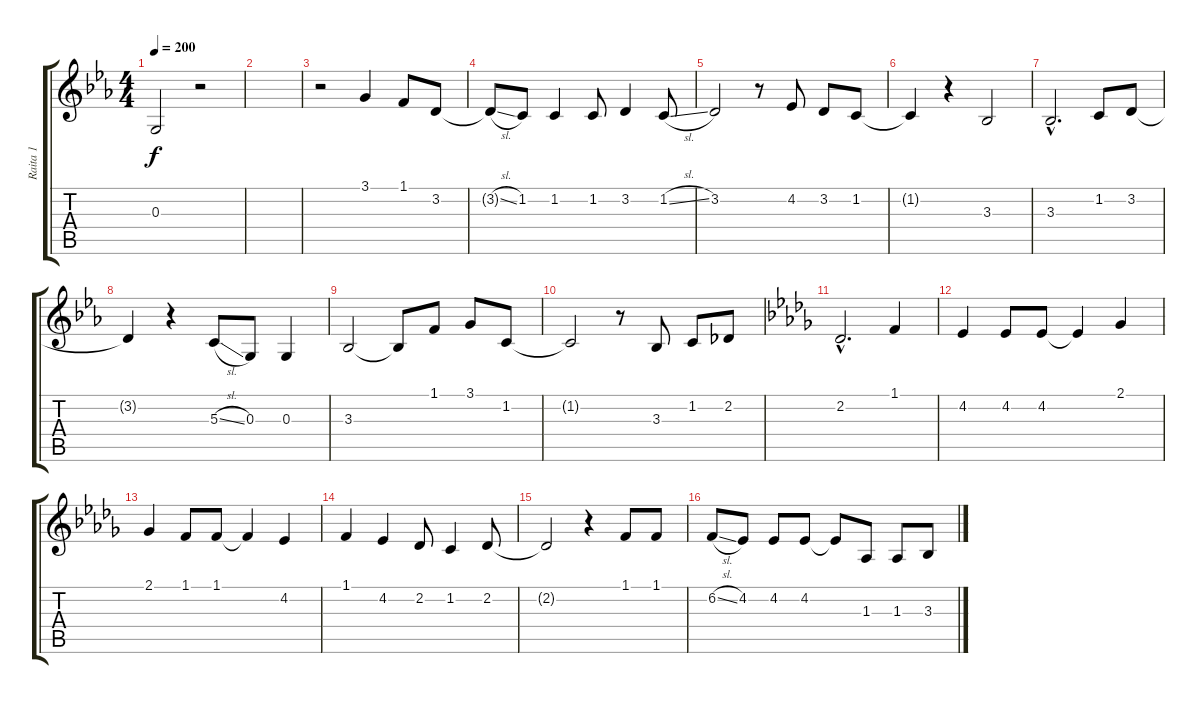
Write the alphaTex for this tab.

\track ("Raita 1" "Raita 1") {instrument oboe}
\staff {score tabs}
\tuning (E4 B3 G3 D3 A2 E2) {hide}
\ts (4 4)
\tempo 200
\clef g2
\ks eb
0.3{t}.2{dy f} r.2 |
|
r.2 3.1.4 1.1.8 3.2.8 |
3.2{sl t}.8 1.2.8 1.2.4 1.2.8 3.2.4 1.2{sl}.8 |
3.2.2 r.8 4.2.8 3.2.8 1.2.8 |
1.2{t}.4 r.4 3.3.2 |
3.3{hac}.2{d} 1.2.8 3.2.8 |
3.2{t}.4 r.4 5.3{sl}.8 0.3.8 0.3.4 |
3.3.2 3.3{t}.8 1.1.8 3.1.8 1.2.8 |
1.2{t}.2 r.8 3.3.8 1.2.8 2.2.8 |
\ks db
2.2{hac}.2{d} 1.1.4 |
4.2.4 4.2.8 4.2.8 4.2{t}.4 2.1.4 |
2.1.4 1.1.8 1.1.8 1.1{t}.4 4.2.4 |
1.1.4 4.2.4 2.2.8 1.2.4 2.2.8 |
2.2{t}.2 r.4 1.1.8 1.1.8 |
6.2{sl}.8 4.2.8 4.2.8 4.2.8 4.2{t}.8 1.3.8 1.3.8 3.3.8
